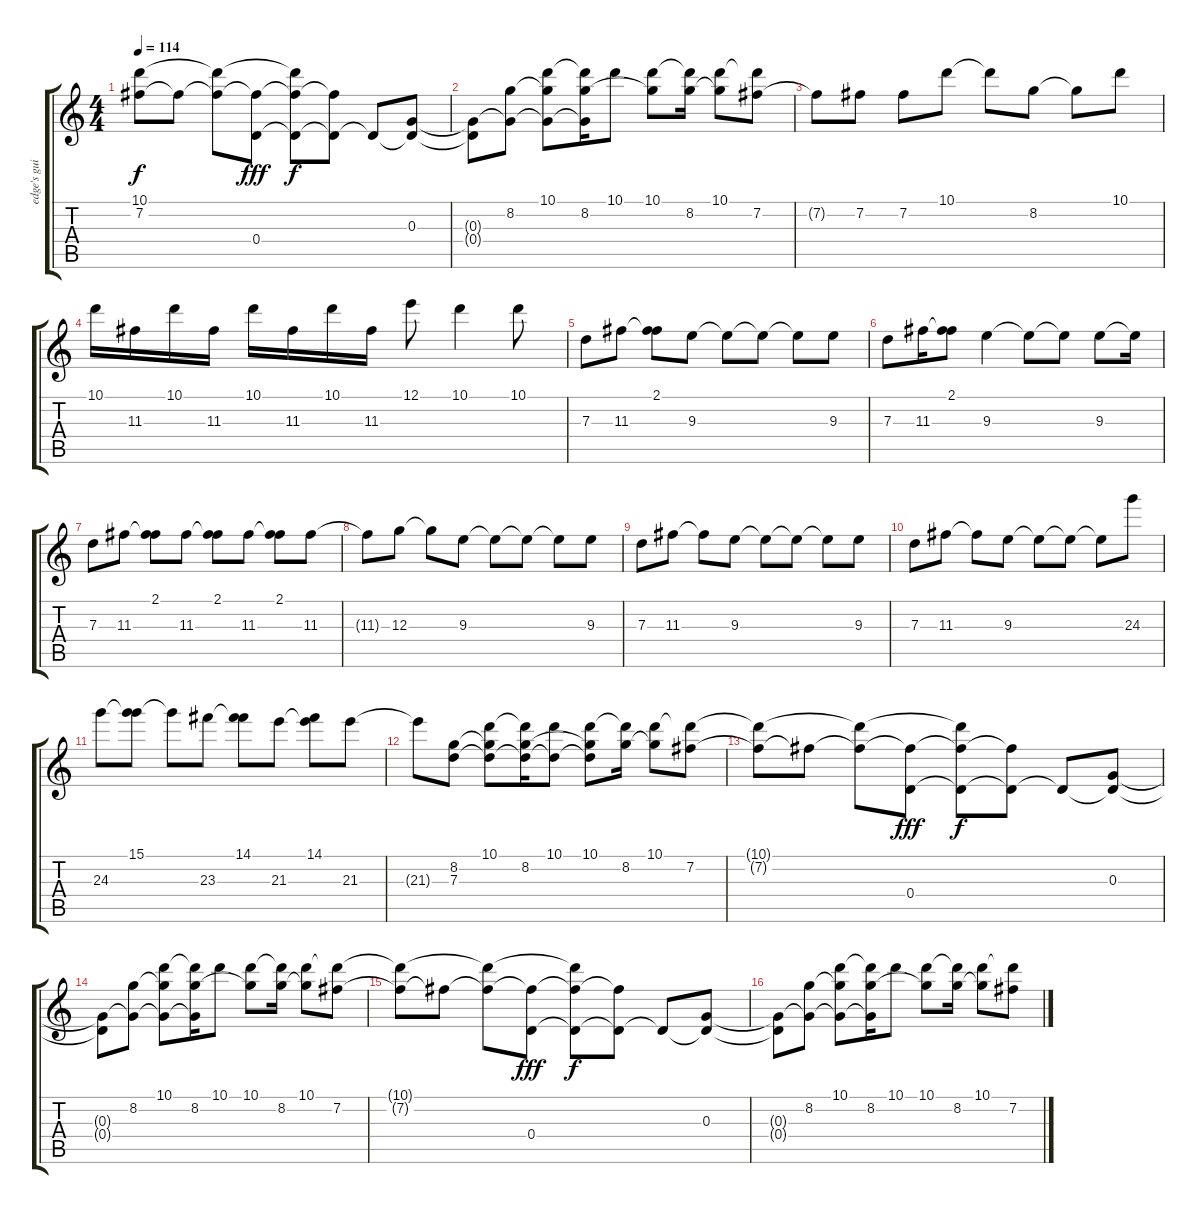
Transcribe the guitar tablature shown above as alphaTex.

\track ("edge's guitar lead dist with limter" "edge's gui") {instrument overdrivenguitar}
\staff {score tabs}
\tuning (E4 B3 G3 D3 A2 E2) {hide}
\ts (4 4)
\tempo 114
\clef g2
\ks c
(10.1{t} 7.2{t}).8{dy f} 7.2{t}.8 (10.1{t} 7.2{t}).8 (7.2{t} 0.4).8{dy fff} (10.1{t} 7.2{t} 0.4{t}).8{dy f} (7.2{t} 0.4{t}).8 0.4{t}.8 (0.3 0.4{t}).8 |
(0.3{t} 0.4{t}).8 (8.2 0.3{t}).8 (10.1 8.2{t} 0.3{t}).8 (10.1{t} 8.2 0.3{t}).16 10.1.8 (10.1 8.2{t}).8 (10.1{t} 8.2).16 (10.1 8.2{t}).8 (10.1{t} 7.2).8 |
7.2{t}.8 7.2.8 7.2.8 10.1.8 10.1{t}.8 8.2.8 8.2{t}.8 10.1.8 |
10.1.16 11.3.16 10.1.16 11.3.16 10.1.16 11.3.16 10.1.16 11.3.16 12.1.8 10.1.4 10.1.8 |
7.3.8{volume 12 instrument electricguitarmuted} 11.3.8 (2.1 11.3{t}).8 9.3.8 9.3{t}.8 9.3{t}.8 9.3{t}.8 9.3.8 |
7.3.8 11.3.16 (2.1 11.3{t}).8 9.3.4 9.3{t}.8 9.3{t}.8 9.3.8 9.3{t}.16 |
7.3.8 11.3.8 (2.1 11.3{t}).8 11.3.8 (2.1 11.3{t}).8 11.3.8 (2.1 11.3{t}).8 11.3.8 |
11.3{t}.8 12.3.8 12.3{t}.8 9.3.8 9.3{t}.8 9.3{t}.8 9.3{t}.8 9.3.8 |
7.3.8 11.3.8 11.3{t}.8 9.3.8 9.3{t}.8 9.3{t}.8 9.3{t}.8 9.3.8 |
7.3.8 11.3.8 11.3{t}.8 9.3.8 9.3{t}.8 9.3{t}.8 9.3{t}.8 24.3.8 |
24.3.8 (15.1 24.3{t}).8 24.3{t}.8 23.3.8 (14.1 23.3{t}).8 21.3.8 (14.1 21.3{t}).8 21.3.8{volume 10 instrument overdrivenguitar} |
21.3{t}.8 (8.2 7.3).8 (10.1 8.2{t} 7.3{t}).8 (10.1{t} 8.2 7.3{t}).16 (10.1 7.3{t}).8 (10.1 8.2{t} 7.3{t}).8 (10.1{t} 8.2).16 (10.1 8.2{t}).8 (10.1{t} 7.2).8 |
(10.1{t} 7.2{t}).8 7.2{t}.8 (10.1{t} 7.2{t}).8 (7.2{t} 0.4).8{dy fff} (10.1{t} 7.2{t} 0.4{t}).8{dy f} (7.2{t} 0.4{t}).8 0.4{t}.8 (0.3 0.4{t}).8 |
(0.3{t} 0.4{t}).8 (8.2 0.3{t}).8 (10.1 8.2{t} 0.3{t}).8 (10.1{t} 8.2 0.3{t}).16 10.1.8 (10.1 8.2{t}).8 (10.1{t} 8.2).16 (10.1 8.2{t}).8 (10.1{t} 7.2).8 |
(10.1{t} 7.2{t}).8 7.2{t}.8 (10.1{t} 7.2{t}).8 (7.2{t} 0.4).8{dy fff} (10.1{t} 7.2{t} 0.4{t}).8{dy f} (7.2{t} 0.4{t}).8 0.4{t}.8 (0.3 0.4{t}).8 |
(0.3{t} 0.4{t}).8 (8.2 0.3{t}).8 (10.1 8.2{t} 0.3{t}).8 (10.1{t} 8.2 0.3{t}).16 10.1.8 (10.1 8.2{t}).8 (10.1{t} 8.2).16 (10.1 8.2{t}).8 (10.1{t} 7.2).8
